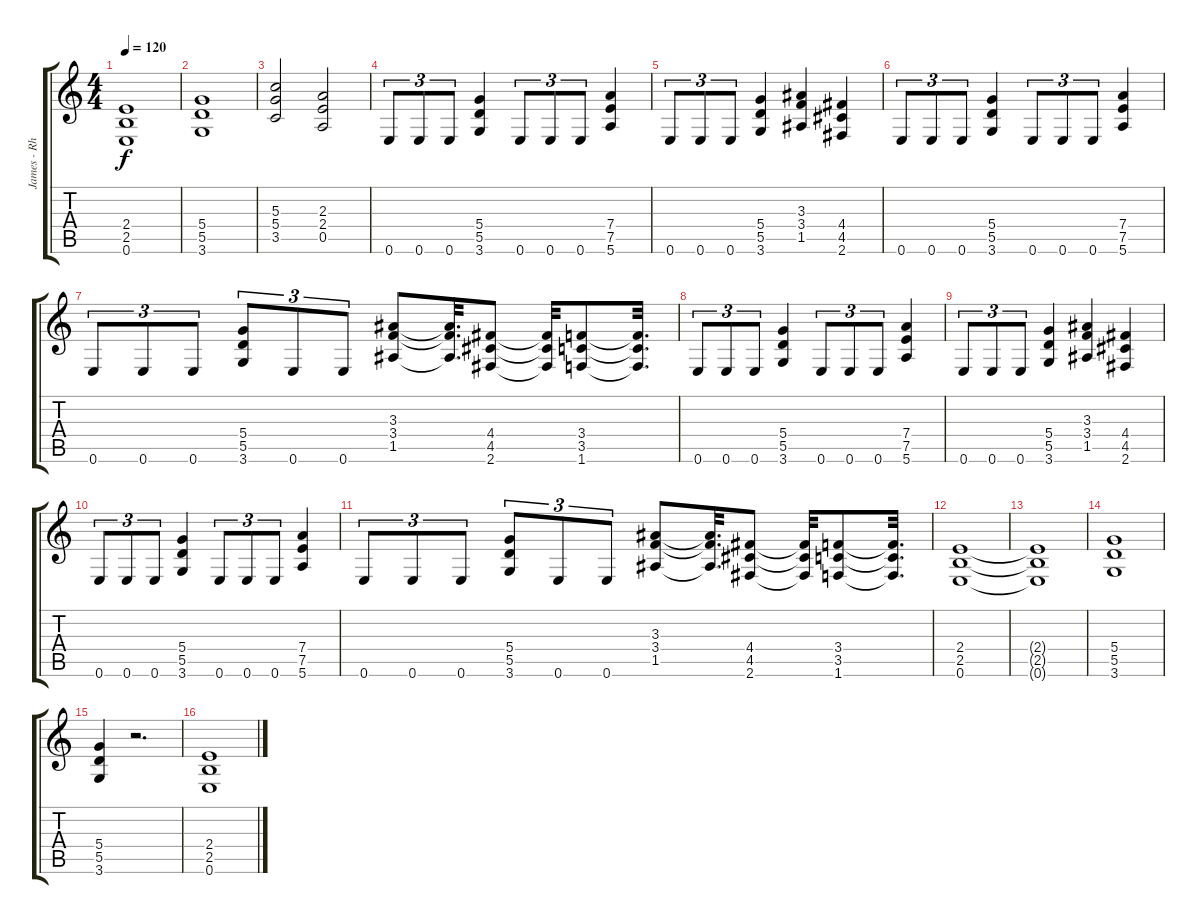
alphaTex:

\track ("James - Rhythm" "James - Rh") {instrument distortionguitar}
\staff {score tabs}
\tuning (E4 B3 G3 D3 A2 E2) {hide}
\ts (4 4)
\tempo 120
\clef g2
\ks c
(2.4{t} 2.5{t} 0.6{t}).1{dy f} |
(5.4 5.5 3.6).1 |
(5.3 5.4 3.5).2 (2.3 2.4 0.5).2 |
0.6.8{tu (3 2)} 0.6.8{tu (3 2)} 0.6.8{tu (3 2)} (5.4 5.5 3.6).4 0.6.8{tu (3 2)} 0.6.8{tu (3 2)} 0.6.8{tu (3 2)} (7.4 7.5 5.6).4 |
0.6.8{tu (3 2)} 0.6.8{tu (3 2)} 0.6.8{tu (3 2)} (5.4 5.5 3.6).4 (3.3 3.4 1.5).4 (4.4 4.5 2.6).4 |
0.6.8{tu (3 2)} 0.6.8{tu (3 2)} 0.6.8{tu (3 2)} (5.4 5.5 3.6).4 0.6.8{tu (3 2)} 0.6.8{tu (3 2)} 0.6.8{tu (3 2)} (7.4 7.5 5.6).4 |
0.6.8{tu (3 2)} 0.6.8{tu (3 2)} 0.6.8{tu (3 2)} (5.4 5.5 3.6).8{tu (3 2)} 0.6.8{tu (3 2)} 0.6.8{tu (3 2)} (3.3 3.4 1.5).8 (3.3{t} 3.4{t} 1.5{t}).32{d} (4.4 4.5 2.6).8 (4.4{t} 4.5{t} 2.6{t}).32 (3.4 3.5 1.6).8 (3.4{t} 3.5{t} 1.6{t}).32{d} |
0.6.8{tu (3 2)} 0.6.8{tu (3 2)} 0.6.8{tu (3 2)} (5.4 5.5 3.6).4 0.6.8{tu (3 2)} 0.6.8{tu (3 2)} 0.6.8{tu (3 2)} (7.4 7.5 5.6).4 |
0.6.8{tu (3 2)} 0.6.8{tu (3 2)} 0.6.8{tu (3 2)} (5.4 5.5 3.6).4 (3.3 3.4 1.5).4 (4.4 4.5 2.6).4 |
0.6.8{tu (3 2)} 0.6.8{tu (3 2)} 0.6.8{tu (3 2)} (5.4 5.5 3.6).4 0.6.8{tu (3 2)} 0.6.8{tu (3 2)} 0.6.8{tu (3 2)} (7.4 7.5 5.6).4 |
0.6.8{tu (3 2)} 0.6.8{tu (3 2)} 0.6.8{tu (3 2)} (5.4 5.5 3.6).8{tu (3 2)} 0.6.8{tu (3 2)} 0.6.8{tu (3 2)} (3.3 3.4 1.5).8 (3.3{t} 3.4{t} 1.5{t}).32{d} (4.4 4.5 2.6).8 (4.4{t} 4.5{t} 2.6{t}).32 (3.4 3.5 1.6).8 (3.4{t} 3.5{t} 1.6{t}).32{d} |
(2.4 2.5 0.6).1 |
(2.4{t} 2.5{t} 0.6{t}).1 |
(5.4 5.5 3.6).1 |
(5.4 5.5 3.6).4 r.2{d} |
(2.4 2.5 0.6).1
